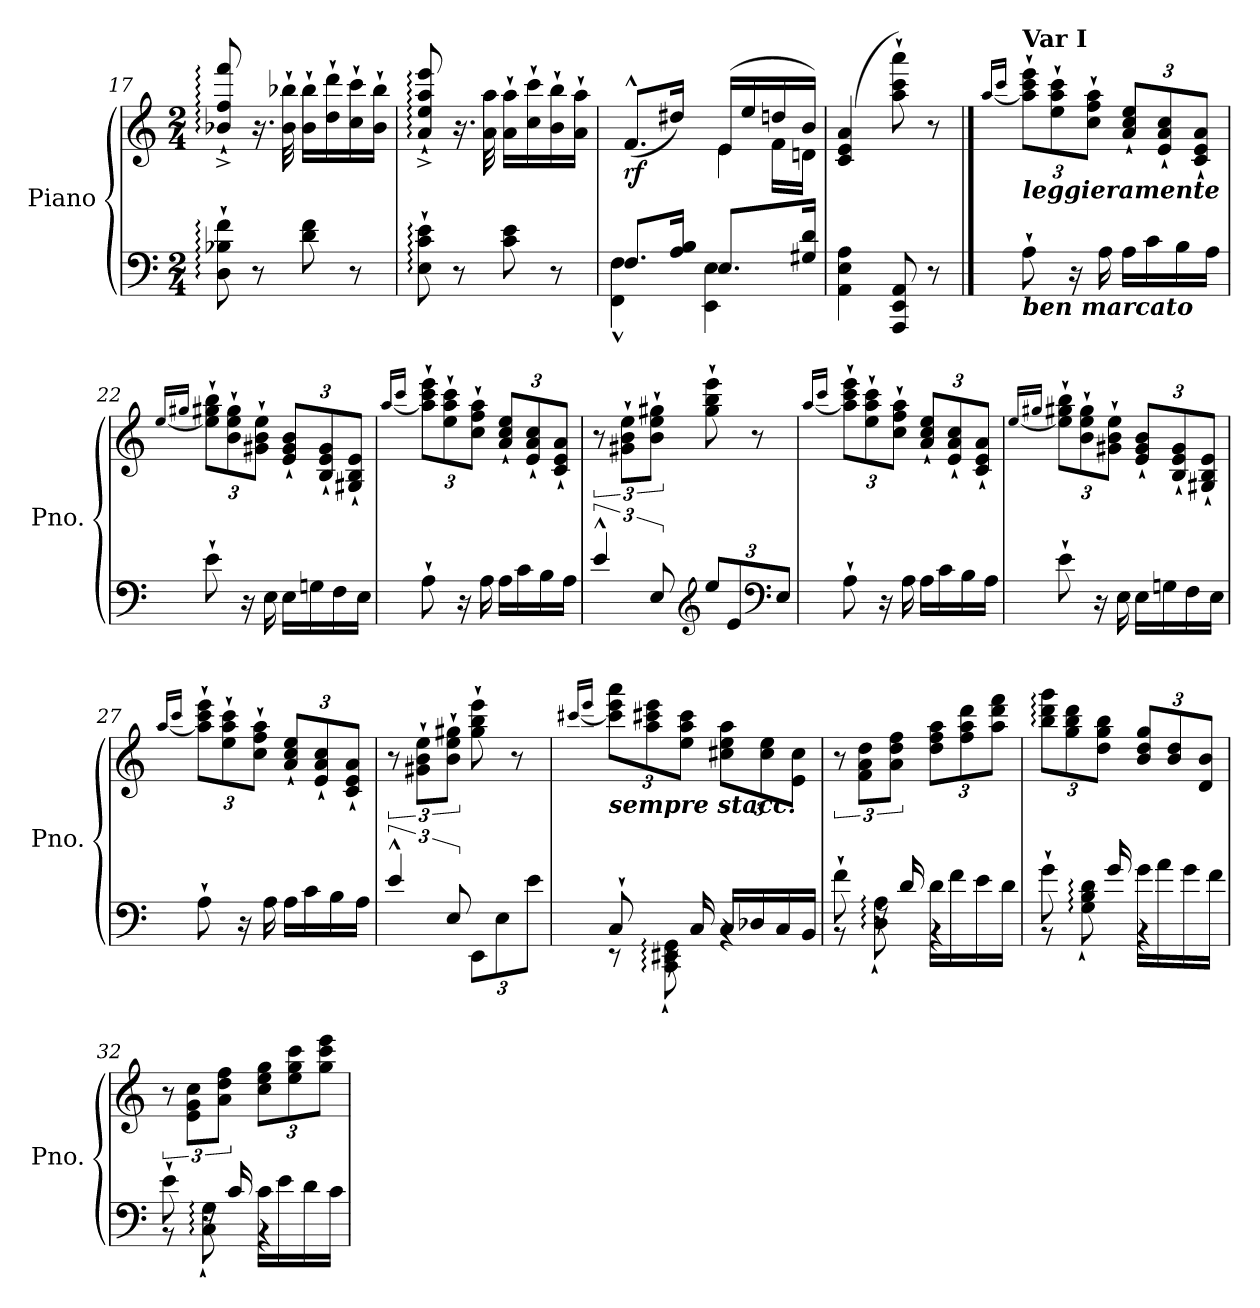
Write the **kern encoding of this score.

**kern	**kern	**dynam
*part1	*part1	*part1
*staff2	*staff1	*staff1/2
*I"Piano	*	*
*I'Pno.	*	*
!!LO:LB:g=z
*clefF4	*clefG2	*
*k[]	*k[]	*
*M2/4	*M2/4	*
=17	=17	=17
8D\:` 8B-X\:` 8f\:`	8b-X/:`^ 8ff/:`^ 8fff/:`^	.
8r	16.r	.
.	32b-\` 32bb-X\`	.
8d\ 8f\	16b-\` 16bb-\`LL	.
.	16dd\` 16ddd\`	.
8r	16cc\` 16ccc\`	.
.	16b-\` 16bb-\`JJ	.
=18	=18	=18
8E\:` 8c\:` 8e\:`	8a/:`^ 8ee/:`^ 8aa/:`^ 8eee/:`^	.
8r	16.r	.
.	32a\ 32aa\	.
8c\ 8e\	16a\` 16aa\`LL	.
.	16cc\` 16ccc\`	.
8r	16b\` 16bb\`	.
.	16a\` 16aa\`JJ	.
=19	=19	=19
*^	*^	*
*	*	*	*^	*
!	!	!	!	!	!LO:DY:b
8.F/L	4FF\^^ 4F\^^	(<8.f^^/L	4ryy	4.ryy	rf
16A/ 16B/Jk	.	16dd#X/Jk)	.	.	.
8.E/L	4EE\ 4E\	(>16e/LL	4e\	.	.
.	.	16ee/	.	.	.
.	.	16ddn/	.	16f\LL	.
16G#X/ 16d/Jk	.	16b/JJ)	.	16dn\JJ	.
*v	*v	*	*	*	*
*	*v	*v	*v	*
=20	=20	=20
4AA\ 4E\ 4A\	(>4c/ 4e/ 4a/	.
8AAA/ 8EE/ 8AA/	8aa\` 8ccc\` 8aaa\`)	.
8r	8r	.
==21	==21	==21
.	[16qaa/LL	.
.	16qccc/JJ_	.
*	*Xbrackettup	*
!	!LO:TX:b:Bi:t=leggieramente	!
!	!LO:TX:a:B:t=Var I	!
!LO:TX:b:Bi:t=ben marcato	!	!
8A`\	12aa\]` 12ccc\` 12eee\`L	.
.	12ee\` 12aa\` 12ccc\`	.
16r	.	.
.	12cc\` 12ff\` 12aa\`J	.
16A\	.	.
16A\LL	12a/` 12cc/` 12ee/`L	.
16c\	.	.
.	12e/` 12a/` 12cc/`	.
16B\	.	.
.	12c/` 12e/` 12a/`J	.
16A\JJ	.	.
!!LO:PB:g=z
=22	=22	=22
.	[16qee/LL	.
.	16qgg#X/JJ_	.
8e`\	12ee\]` 12gg#\` 12bb\`L	.
.	12b\` 12ee\` 12gg#\`	.
16r	.	.
.	12g#X\` 12b\` 12ee\`J	.
16E\	.	.
16E\LL	12e/` 12g#/` 12b/`L	.
16Gn\	.	.
.	12B/` 12e/` 12g#/`	.
16F\	.	.
.	12G#X/` 12B/` 12e/`J	.
16E\JJ	.	.
=23	=23	=23
.	[16qaa/LL	.
.	16qccc/JJ_	.
8A`\	12aa\]` 12ccc\` 12eee\`L	.
.	12ee\` 12aa\` 12ccc\`	.
16r	.	.
.	12cc\` 12ff\` 12aa\`J	.
16A\	.	.
16A\LL	12a/` 12cc/` 12ee/`L	.
16c\	.	.
.	12e/` 12a/` 12cc/`	.
16B\	.	.
.	12c/` 12e/` 12a/`J	.
16A\JJ	.	.
=24	=24	=24
*	*brackettup	*
6e^^/	12r	.
.	12g#X\` 12b\` 12ee\`L	.
12E/	12b\` 12ee\` 12gg#X\`J	.
*clefG2	*	*
*Xbrackettup	*	*
12ee/L	8gg#\` 8bb\` 8eee\`	.
12e/	.	.
.	8r	.
*clefF4	*	*
12E/J	.	.
=25	=25	=25
.	[16qaa/LL	.
.	16qccc/JJ_	.
*	*Xbrackettup	*
8A`\	12aa\]` 12ccc\` 12eee\`L	.
.	12ee\` 12aa\` 12ccc\`	.
16r	.	.
.	12cc\` 12ff\` 12aa\`J	.
16A\	.	.
16A\LL	12a/` 12cc/` 12ee/`L	.
16c\	.	.
.	12e/` 12a/` 12cc/`	.
16B\	.	.
.	12c/` 12e/` 12a/`J	.
16A\JJ	.	.
=26	=26	=26
.	[16qee/LL	.
.	16qgg#X/JJ_	.
8e`\	12ee\]` 12gg#\` 12bb\`L	.
.	12b\` 12ee\` 12gg#\`	.
16r	.	.
.	12g#X\` 12b\` 12ee\`J	.
16E\	.	.
16E\LL	12e/` 12g#/` 12b/`L	.
16Gn\	.	.
.	12B/` 12e/` 12g#/`	.
16F\	.	.
.	12G#X/` 12B/` 12e/`J	.
16E\JJ	.	.
!!LO:LB:g=z
=27	=27	=27
.	[16qaa/LL	.
.	16qccc/JJ_	.
8A`\	12aa\]` 12ccc\` 12eee\`L	.
.	12ee\` 12aa\` 12ccc\`	.
16r	.	.
.	12cc\` 12ff\` 12aa\`J	.
16A\	.	.
16A\LL	12a/` 12cc/` 12ee/`L	.
16c\	.	.
.	12e/` 12a/` 12cc/`	.
16B\	.	.
.	12c/` 12e/` 12a/`J	.
16A\JJ	.	.
=28	=28	=28
*brackettup	*brackettup	*
6e^^/	12r	.
.	12g#X\` 12b\` 12ee\`L	.
12E/	12b\` 12ee\` 12gg#X\`J	.
*Xbrackettup	*	*
12EE\L	8gg#\` 8bb\` 8eee\`	.
12E\	.	.
.	8r	.
12e\J	.	.
=29	=29	=29
.	[16qccc#X/LL	.
.	16qeee/JJ_	.
*^	*	*
!	!	!LO:TX:b:Bi:t=sempre stacc.	!
8C`/	8r	12ccc#\] 12eee\ 12aaa\L	.
.	.	12aa\ 12ccc#\ 12eee\	.
16rEE	8CC\:` 8EE#X\:` 8GG\:`	.	.
.	.	12ee\ 12aa\ 12ccc#\J	.
16C/	.	.	.
*	*	*Xbrackettup	*
16C/LL	4rBB	12cc#X\ 12ee\ 12aa\L	.
16D-X/	.	.	.
.	.	12cc#\ 12ee\	.
16C/	.	.	.
.	.	12e\ 12cc#\J	.
16BB/JJ	.	.	.
=30	=30	=30	=30
*	*	*brackettup	*
8f`\	8r	12r	.
.	.	12f\ 12a\ 12dd\L	.
16rF	8D\:` 8A\:`	.	.
.	.	12a\ 12dd\ 12ff\J	.
16d/	.	.	.
*	*	*Xbrackettup	*
16d\LL	4r	12dd\ 12ff\ 12aa\L	.
16f\	.	.	.
.	.	12ff\ 12aa\ 12ddd\	.
16e\	.	.	.
.	.	12aa\ 12ddd\ 12fff\J	.
16d\JJ	.	.	.
=31	=31	=31	=31
8g`\	8r	12bb\: 12ddd\: 12ggg\:L	.
.	.	12gg\ 12bb\ 12ddd\	.
16rc	8G\:` 8B\:` 8d\:`	.	.
.	.	12dd\ 12gg\ 12bb\J	.
16g/	.	.	.
16g\LL	4r	12b/ 12dd/ 12gg/L	.
16a\	.	.	.
.	.	12b/ 12dd/	.
16g\	.	.	.
.	.	12d/ 12b/J	.
16f\JJ	.	.	.
!!LO:LB:g=z
=32	=32	=32	=32
*	*	*brackettup	*
8e`\	8r	12r	.
.	.	12e\ 12g\ 12cc\L	.
16rF	8C\:` 8G\:`	.	.
.	.	12a\ 12dd\ 12ff\J	.
16c/	.	.	.
*	*	*Xbrackettup	*
16c\LL	4r	12cc\ 12ee\ 12gg\L	.
16e\	.	.	.
.	.	12ee\ 12gg\ 12ccc\	.
16d\	.	.	.
.	.	12gg\ 12ccc\ 12eee\J	.
16c\JJ	.	.	.
*v	*v	*	*
=	=	=
*-	*-	*-
